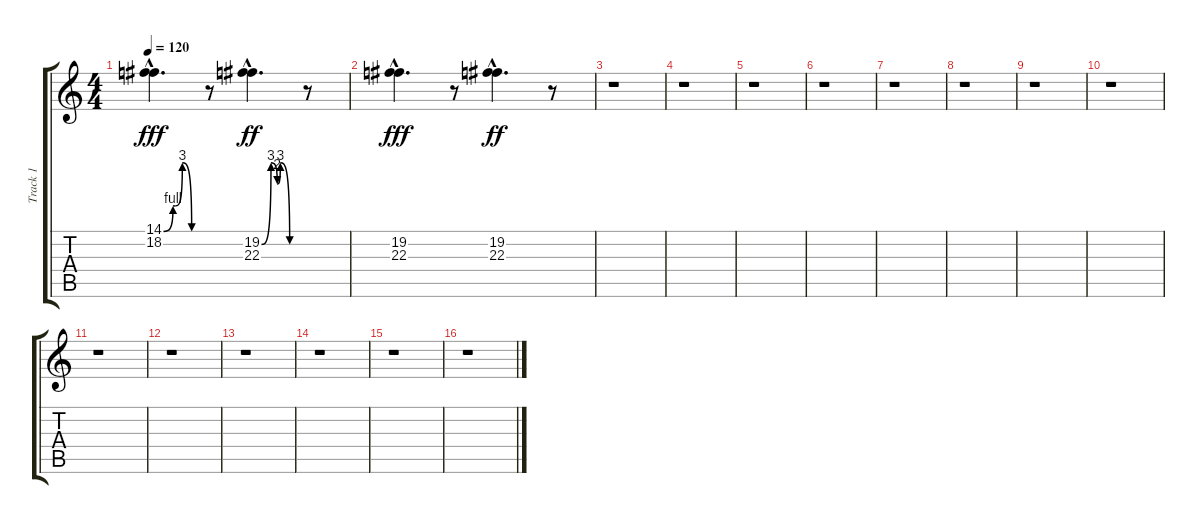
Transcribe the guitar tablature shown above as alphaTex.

\track ("Track 1" "Track 1") {instrument pad3polysynth}
\staff {score tabs}
\tuning (E4 B3 G3 D3 A2 E2) {hide}
\ts (4 4)
\tempo 120
\clef g2
\ks c
(14.1{be (custom 0 0 15 4 19 4 30 12 45 0 60 0) hac} 18.2{hac}).4{d dy fff instrument pad3polysynth} r.8 (19.2{be (custom 0 0 15 12 25 8 30 12 45 0 60 0) hac} 22.3{hac}).4{d dy ff} r.8 |
(19.2{hac} 22.3{hac}).4{d dy fff} r.8 (19.2{hac} 22.3{hac}).4{d dy ff} r.8 |
r.1 |
r.1 |
r.1 |
r.1 |
r.1 |
r.1 |
r.1 |
r.1 |
r.1 |
r.1 |
r.1 |
r.1 |
r.1 |
r.1
